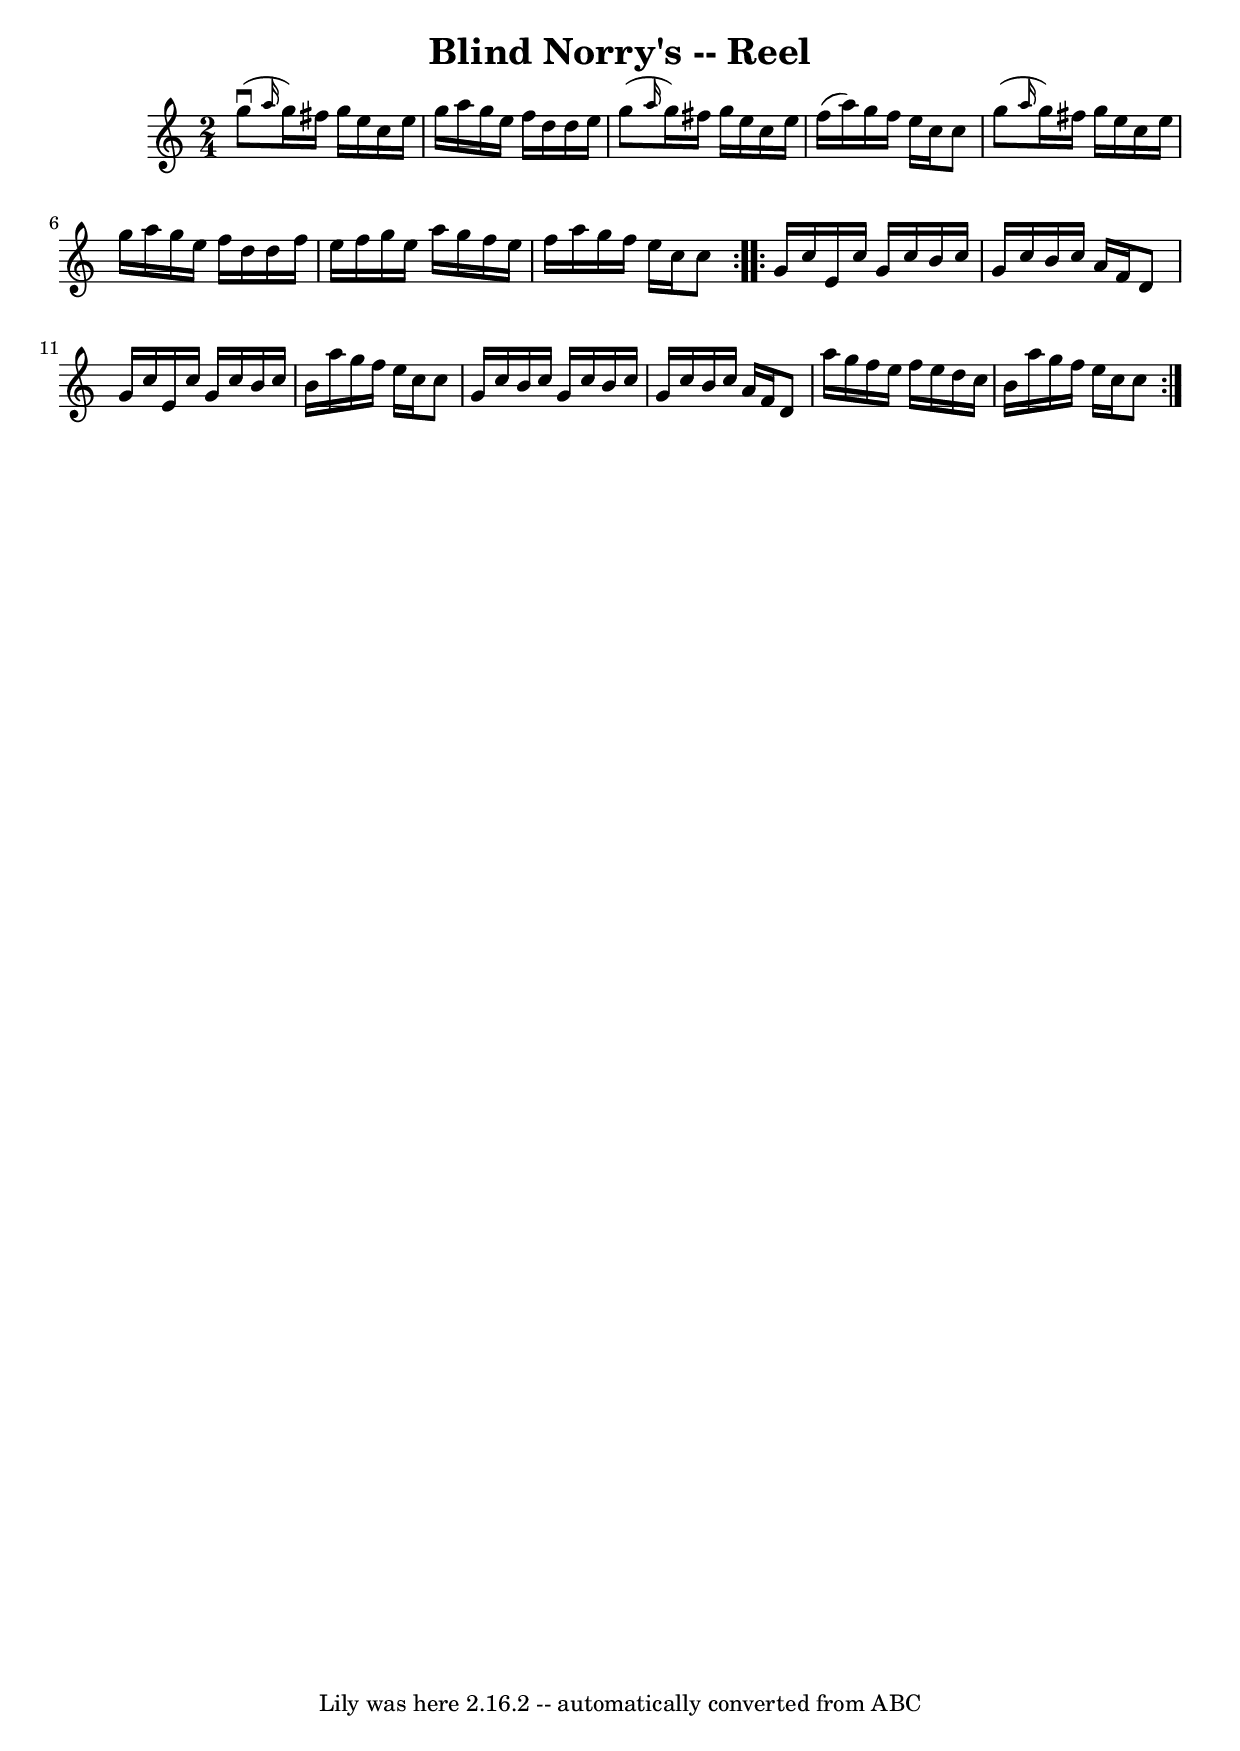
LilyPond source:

\version "2.7.40"
\include "Mammoth.ily"
\header {
	%% book = "Ryan's Mammoth Collection"
	crossRefNumber = "1"
	footnotes = ""
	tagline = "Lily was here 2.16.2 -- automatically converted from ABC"
	title = "Blind Norry's -- Reel"
}
voicedefault =  {
\set Score.defaultBarType = "empty"

\repeat volta 2 {
\time 2/4 \key c \major g''8^\downbow(\grace { a''16  } g''16)   
fis''16 g''16 e''16 c''16 e''16  |
 g''16 a''16 g''16 
 e''16 f''16 d''16 d''16 e''16  |
 g''8 (\grace {    
a''16  } g''16) fis''16 g''16 e''16 c''16 e''16  |
   
f''16 (a''16) g''16 f''16 e''16 c''16 c''8  |
     
g''8 (\grace { a''16  } g''16) fis''16 g''16 e''16 c''16    
e''16  |
 g''16 a''16 g''16 e''16 f''16 d''16 d''16   
 f''16  |
 e''16 f''16 g''16 e''16 a''16 g''16 f''16  
 e''16  |
 f''16 a''16 g''16 f''16 e''16 c''16 c''8  
  } \repeat volta 2 { g'16 c''16 e'16 c''16 g'16 c''16    
b'16 c''16  |
 g'16 c''16 b'16 c''16 a'16 f'16 d'8 
 |
 g'16 c''16 e'16 c''16 g'16 c''16 b'16 c''16  
|
 b'16 a''16 g''16 f''16 e''16 c''16 c''8  |
  
 g'16 c''16 b'16 c''16 g'16 c''16 b'16 c''16  |
   
g'16 c''16 b'16 c''16 a'16 f'16 d'8  |
 a''16    
g''16 f''16 e''16 f''16 e''16 d''16 c''16  |
 b'16    
a''16 g''16 f''16 e''16 c''16 c''8  }   
}

\score{
    <<

	\context Staff="default"
	{
	    \voicedefault 
	}

    >>
	\layout {
	}
	\midi {}
}
